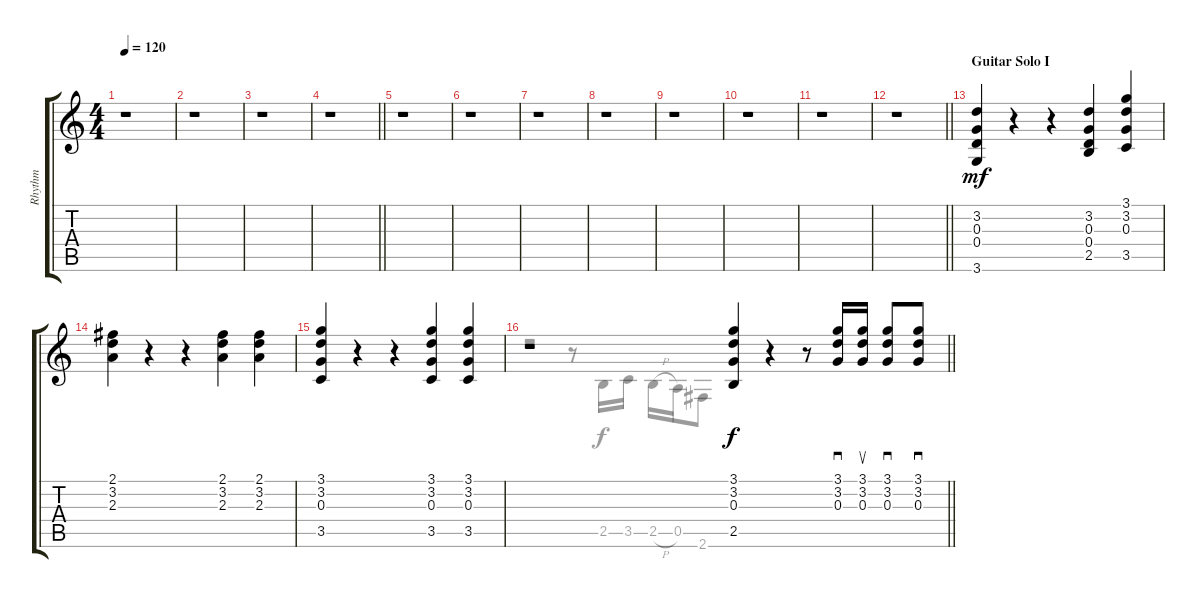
\track ("Rhythm" "Rhythm") {instrument overdrivenguitar}
\staff {score tabs}
\tuning (E4 B3 G3 D3 A2 E2) {hide}
\voice
\ts (4 4)
\tempo 120
\clef g2
\ks c
r.1{dy mf} |
r.1 |
r.1 |
\barLineRight lightlight
r.1 |
r.1 |
r.1 |
r.1 |
r.1 |
r.1 |
r.1 |
r.1 |
\barLineRight lightlight
r.1 |
\section ("" "Guitar Solo I")
(3.2 0.3 0.4 3.6).4 r.4 r.4 (3.2 0.3 0.4 2.5).4 (3.1 3.2 0.3 3.5).4 |
(2.1 3.2 2.3).4 r.4 r.4 (2.1 3.2 2.3).4 (2.1 3.2 2.3).4 |
(3.1 3.2 0.3 3.5).4 r.4 r.4 (3.1 3.2 0.3 3.5).4 (3.1 3.2 0.3 3.5).4 |
\barLineRight lightlight
r.1 (3.1 3.2 0.3 2.5).4{dy f} r.4 r.8 (3.1 3.2 0.3).16{sd} (3.1 3.2 0.3).16{su} (3.1 3.2 0.3).8{sd} (3.1 3.2 0.3).8{sd}
\voice
\clef g2
\ottava regular
\simile none
\ks c
|
|
|
\barLineRight lightlight
|
|
|
|
|
|
|
|
\barLineRight lightlight
|
|
|
|
\barLineRight lightlight
r.2 r.8 2.5.16 3.5.16 2.5{h}.16 0.5.16 2.6.8
